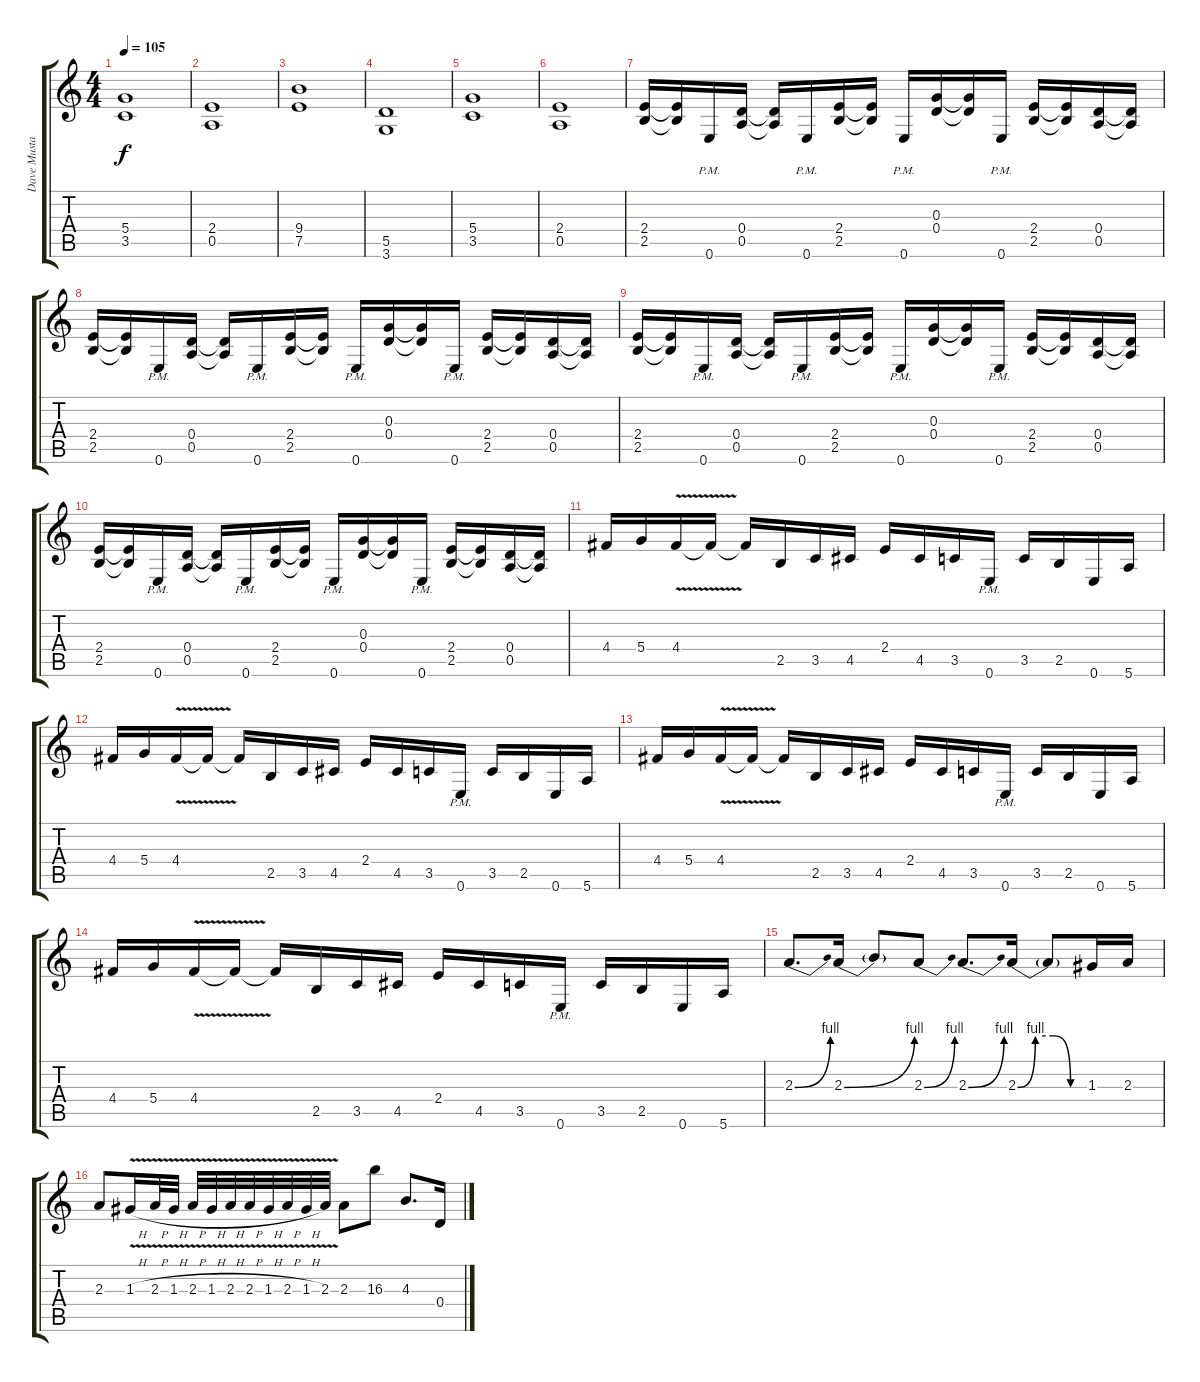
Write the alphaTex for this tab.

\track ("Dave Mustaine" "Dave Musta") {instrument distortionguitar}
\staff {score tabs}
\tuning (E4 B3 G3 D3 A2 E2) {hide}
\ts (4 4)
\tempo 105
\clef g2
\ks c
(5.4 3.5).1{dy f} |
(2.4 0.5).1 |
(9.4 7.5).1 |
(5.5 3.6).1 |
(5.4 3.5).1 |
(2.4 0.5).1 |
(2.4 2.5).16 (2.4{t} 2.5{t}).16 0.6{pm}.16 (0.4 0.5).16 (0.4{t} 0.5{t}).16 0.6{pm}.16 (2.4 2.5).16 (2.4{t} 2.5{t}).16 0.6{pm}.16 (0.3 0.4).16 (0.3{t} 0.4{t}).16 0.6{pm}.16 (2.4 2.5).16 (2.4{t} 2.5{t}).16 (0.4 0.5).16 (0.4{t} 0.5{t}).16 |
(2.4 2.5).16 (2.4{t} 2.5{t}).16 0.6{pm}.16 (0.4 0.5).16 (0.4{t} 0.5{t}).16 0.6{pm}.16 (2.4 2.5).16 (2.4{t} 2.5{t}).16 0.6{pm}.16 (0.3 0.4).16 (0.3{t} 0.4{t}).16 0.6{pm}.16 (2.4 2.5).16 (2.4{t} 2.5{t}).16 (0.4 0.5).16 (0.4{t} 0.5{t}).16 |
(2.4 2.5).16 (2.4{t} 2.5{t}).16 0.6{pm}.16 (0.4 0.5).16 (0.4{t} 0.5{t}).16 0.6{pm}.16 (2.4 2.5).16 (2.4{t} 2.5{t}).16 0.6{pm}.16 (0.3 0.4).16 (0.3{t} 0.4{t}).16 0.6{pm}.16 (2.4 2.5).16 (2.4{t} 2.5{t}).16 (0.4 0.5).16 (0.4{t} 0.5{t}).16 |
(2.4 2.5).16 (2.4{t} 2.5{t}).16 0.6{pm}.16 (0.4 0.5).16 (0.4{t} 0.5{t}).16 0.6{pm}.16 (2.4 2.5).16 (2.4{t} 2.5{t}).16 0.6{pm}.16 (0.3 0.4).16 (0.3{t} 0.4{t}).16 0.6{pm}.16 (2.4 2.5).16 (2.4{t} 2.5{t}).16 (0.4 0.5).16 (0.4{t} 0.5{t}).16 |
4.4.16 5.4.16 4.4{v}.16 4.4{t}.16 4.4{t}.16 2.5.16 3.5.16 4.5.16 2.4.16 4.5.16 3.5.16 0.6{pm}.16 3.5.16 2.5.16 0.6.16 5.6.16 |
4.4.16 5.4.16 4.4{v}.16 4.4{t}.16 4.4{t}.16 2.5.16 3.5.16 4.5.16 2.4.16 4.5.16 3.5.16 0.6{pm}.16 3.5.16 2.5.16 0.6.16 5.6.16 |
4.4.16 5.4.16 4.4{v}.16 4.4{t}.16 4.4{t}.16 2.5.16 3.5.16 4.5.16 2.4.16 4.5.16 3.5.16 0.6{pm}.16 3.5.16 2.5.16 0.6.16 5.6.16 |
4.4.16 5.4.16 4.4{v}.16 4.4{t}.16 4.4{t}.16 2.5.16 3.5.16 4.5.16 2.4.16 4.5.16 3.5.16 0.6{pm}.16 3.5.16 2.5.16 0.6.16 5.6.16 |
2.3{be (bend 0 0 60 4)}.8{d volume 16} 2.3{be (bend 0 0 60 4)}.16 2.3{t}.8 2.3{be (bend 0 0 60 4)}.8 2.3{be (bend 0 0 60 4)}.8{d} 2.3{be (custom 0 0 15 4 30 4 45 0 60 0)}.16 2.3{t}.8 1.3.16 2.3.16 |
2.3.8 1.3{v h}.16 2.3{v h}.32 1.3{v h}.32 2.3{v h}.32 1.3{v h}.32 2.3{v h}.32 2.3{v h}.32 1.3{v h}.32 2.3{v h}.32 1.3{v h}.32 2.3{v}.32 2.3.8 16.3.8 4.3.8{d} 0.4.16
